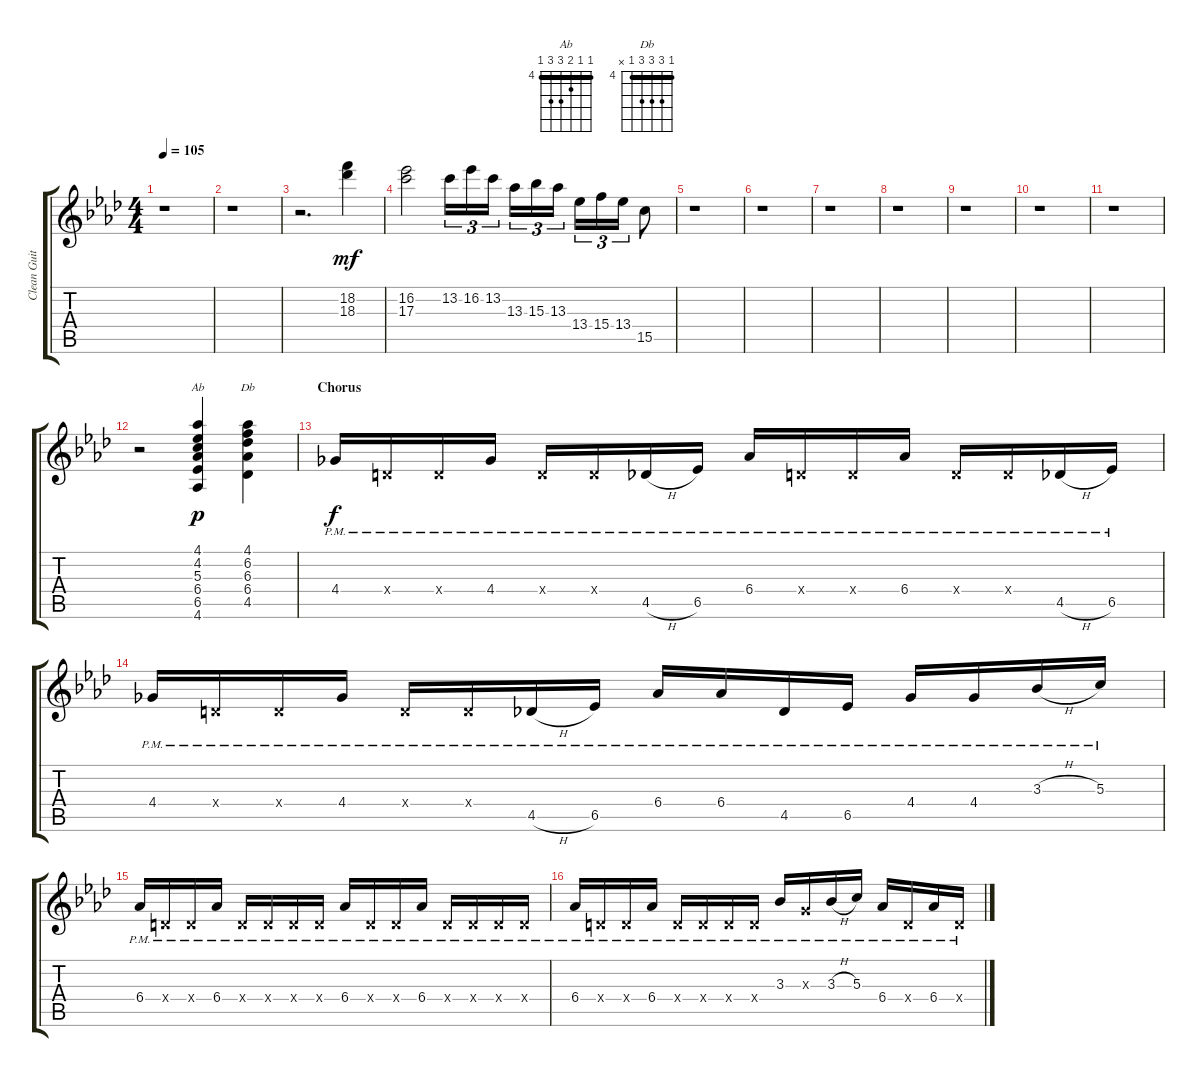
\track ("Clean Guitar" "Clean Guit") {instrument electricguitarclean}
\staff {score tabs}
\tuning (E4 B3 G3 D3 A2 E2) {hide}
\chord ("Ab" 4 4 5 6 6 4) {firstfret 4 barre 4}
\chord ("Db" 4 6 6 6 4 x) {firstfret 4 barre 4}
\ts (4 4)
\tempo 105
\clef g2
\ks ab
r.1{dy mf} |
r.1 |
r.2{d} (18.2 18.3).4 |
(16.2 17.3).2 13.2.16{tu (3 2)} 16.2.16{tu (3 2)} 13.2.16{tu (3 2)} 13.3.16{tu (3 2)} 15.3.16{tu (3 2)} 13.3.16{tu (3 2)} 13.4.16{tu (3 2)} 15.4.16{tu (3 2)} 13.4.16{tu (3 2)} 15.5.8 |
r.1 |
r.1 |
r.1 |
r.1 |
r.1 |
r.1 |
r.1 |
r.2 (4.1 4.2 5.3 6.4 6.5 4.6).4{ch "Ab" dy p} (4.1 6.2 6.3 6.4 4.5).4{ch "Db"} |
\section ("" "Chorus")
4.4{pm}.16{dy f} 0.4{pm x}.16 0.4{pm x}.16 4.4{pm}.16 0.4{pm x}.16 0.4{pm x}.16 4.5{h pm}.16 6.5{pm}.16 6.4{pm}.16 0.4{pm x}.16 0.4{pm x}.16 6.4{pm}.16 0.4{pm x}.16 0.4{pm x}.16 4.5{h pm}.16 6.5{pm}.16 |
4.4{pm}.16 0.4{pm x}.16 0.4{pm x}.16 4.4{pm}.16 0.4{pm x}.16 0.4{pm x}.16 4.5{h pm}.16 6.5{pm}.16 6.4{pm}.16 6.4{pm}.16 4.5{pm}.16 6.5{pm}.16 4.4{pm}.16 4.4{pm}.16 3.3{h pm}.16 5.3{pm}.16 |
6.4{pm}.16 0.4{pm x}.16 0.4{pm x}.16 6.4{pm}.16 0.4{pm x}.16 0.4{pm x}.16 0.4{pm x}.16 0.4{pm x}.16 6.4{pm}.16 0.4{pm x}.16 0.4{pm x}.16 6.4{pm}.16 0.4{pm x}.16 0.4{pm x}.16 0.4{pm x}.16 0.4{pm x}.16 |
6.4{pm}.16 0.4{pm x}.16 0.4{pm x}.16 6.4{pm}.16 0.4{pm x}.16 0.4{pm x}.16 0.4{pm x}.16 0.4{pm x}.16 3.3{pm}.16 0.3{pm x}.16 3.3{h pm}.16 5.3{pm}.16 6.4{pm}.16 0.4{pm x}.16 6.4{pm}.16 0.4{pm x}.16
